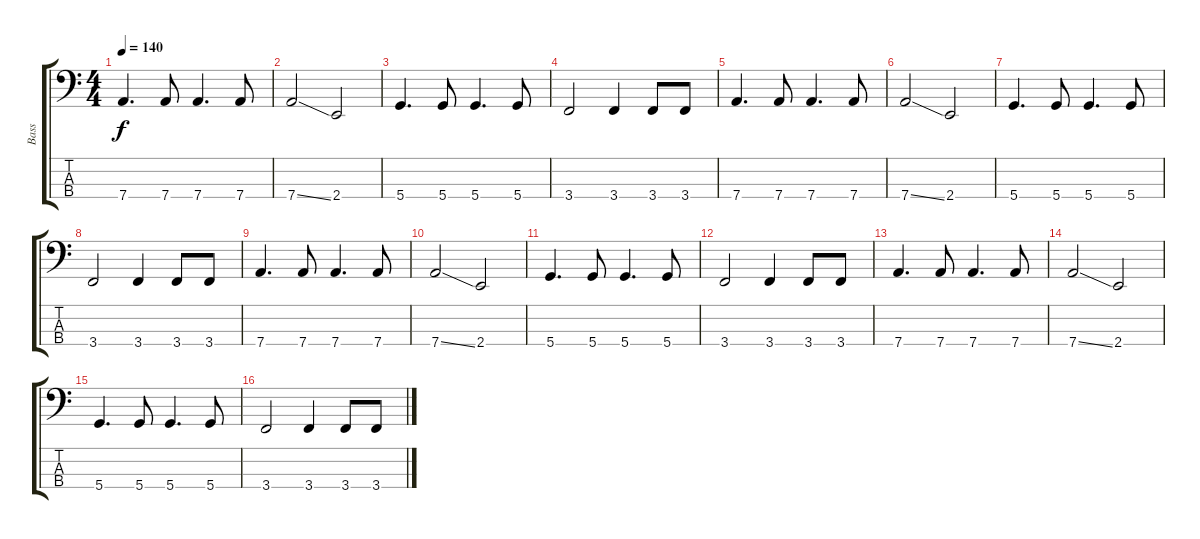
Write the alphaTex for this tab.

\track ("Bass" "Bass") {instrument electricbasspick}
\staff {score tabs}
\tuning (G2 D2 A1 D1) {hide}
\ts (4 4)
\tempo 140
\clef f4
\ks c
7.4.4{d dy f} 7.4.8 7.4.4{d} 7.4.8 |
7.4{ss}.2 2.4.2 |
5.4.4{d} 5.4.8 5.4.4{d} 5.4.8 |
3.4.2 3.4.4 3.4.8 3.4.8 |
7.4.4{d} 7.4.8 7.4.4{d} 7.4.8 |
7.4{ss}.2 2.4.2 |
5.4.4{d} 5.4.8 5.4.4{d} 5.4.8 |
3.4.2 3.4.4 3.4.8 3.4.8 |
7.4.4{d} 7.4.8 7.4.4{d} 7.4.8 |
7.4{ss}.2 2.4.2 |
5.4.4{d} 5.4.8 5.4.4{d} 5.4.8 |
3.4.2 3.4.4 3.4.8 3.4.8 |
7.4.4{d} 7.4.8 7.4.4{d} 7.4.8 |
7.4{ss}.2 2.4.2 |
5.4.4{d} 5.4.8 5.4.4{d} 5.4.8 |
3.4.2 3.4.4 3.4.8 3.4.8
